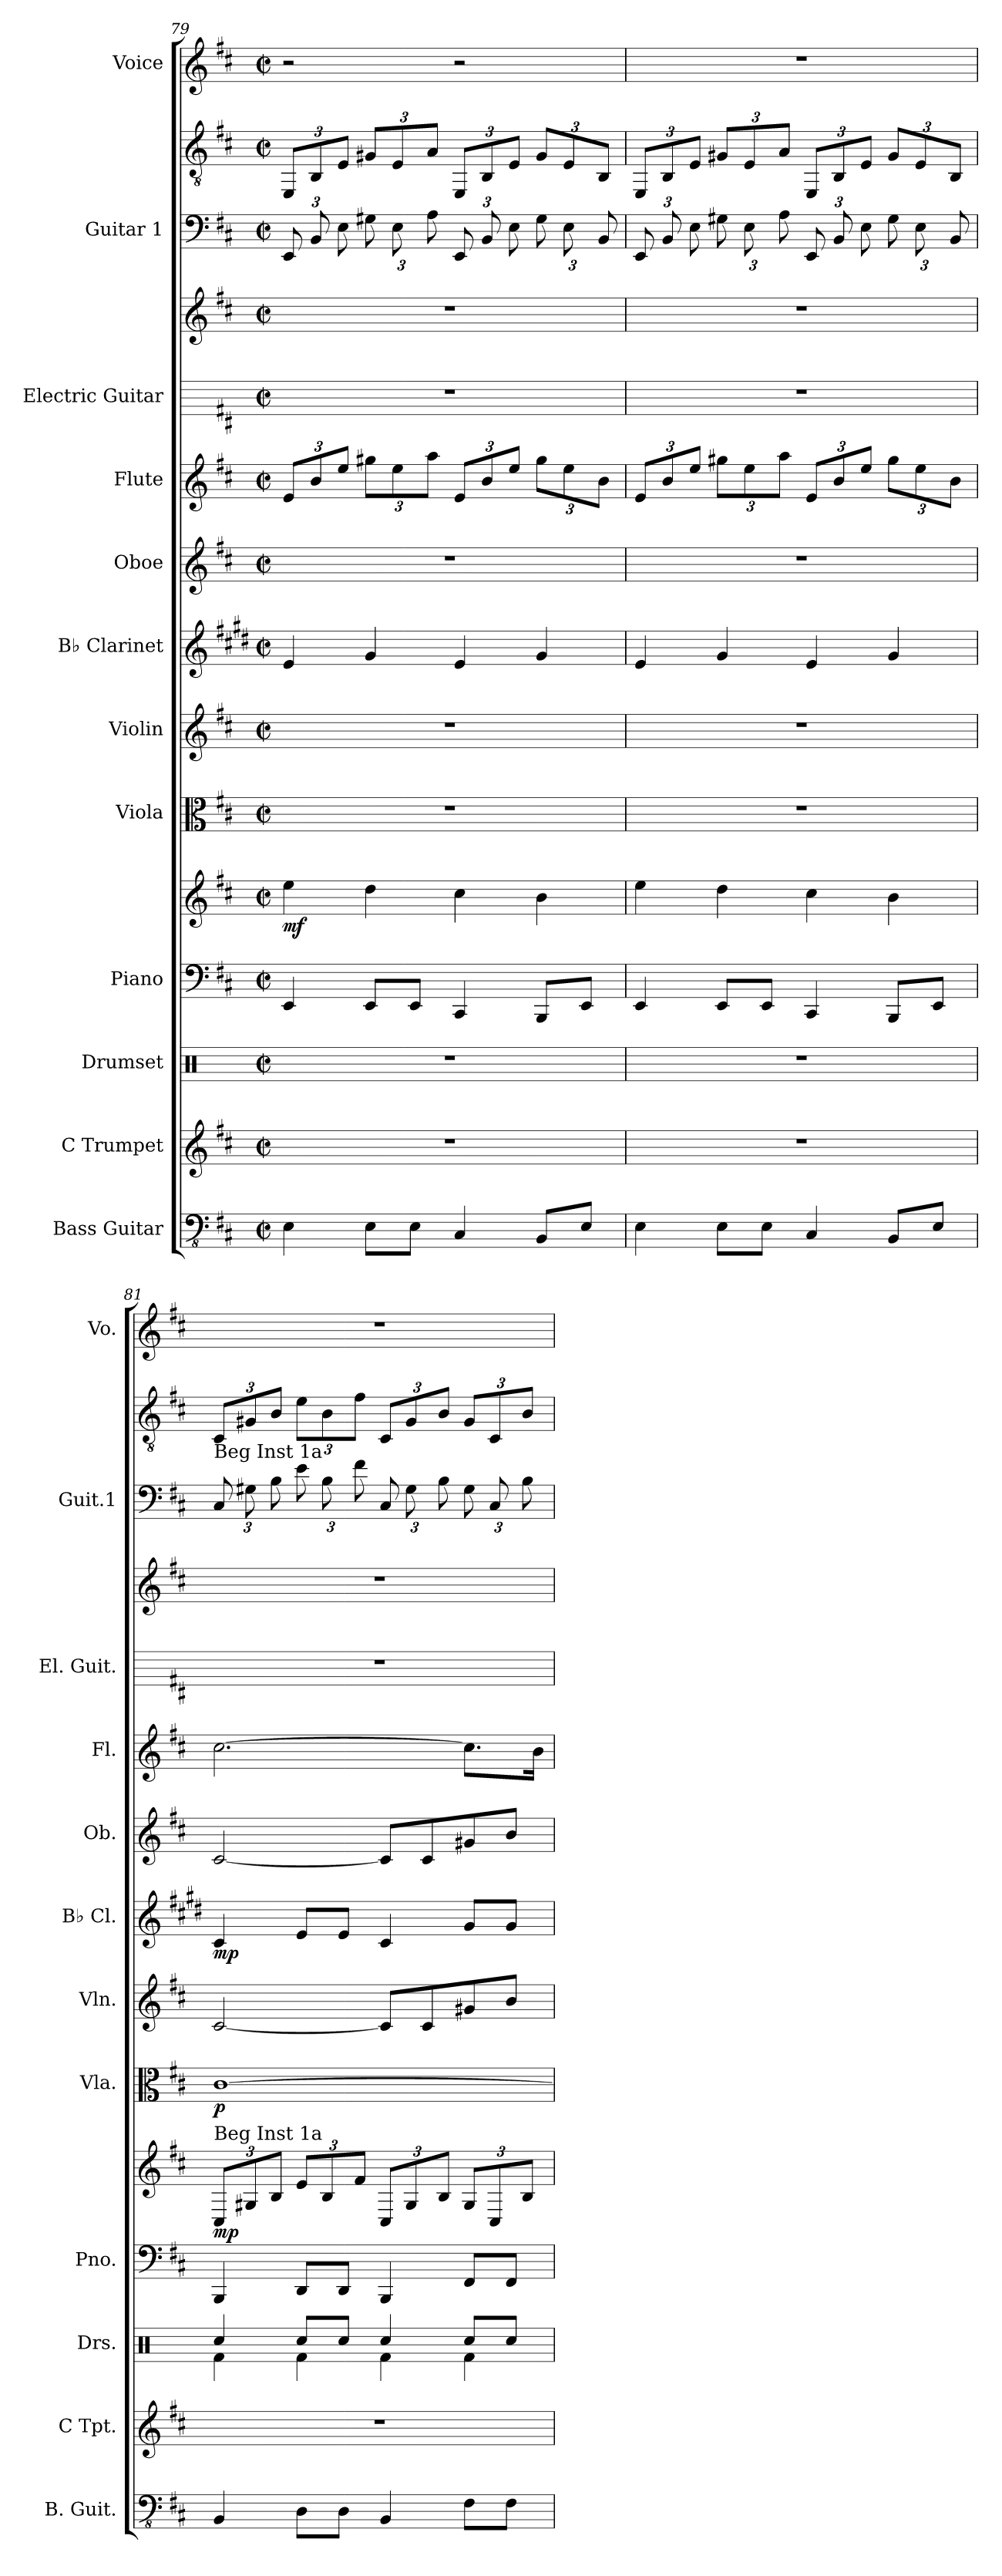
**kern	**kern	**kern	**kern	**kern	**dynam	**kern	**dynam	**kern	**kern	**dynam	**kern	**kern	**kern	**kern	**kern	**kern	**kern
*part12	*part11	*part10	*part9	*part9	*part9	*part8	*part8	*part7	*part6	*part6	*part5	*part4	*part3	*part3	*part2	*part2	*part1
*staff15	*staff14	*staff13	*staff12	*staff11	*staff11/12	*staff10	*staff10	*staff9	*staff8	*staff8	*staff7	*staff6	*staff5	*staff4	*staff3	*staff2	*staff1
*I"Bass Guitar	*I"C Trumpet	*I"Drumset	*I"Piano	*	*	*I"Viola	*	*I"Violin	*I"B♭ Clarinet	*	*I"Oboe	*I"Flute	*I"Electric Guitar	*	*I"Guitar 1	*	*I"Voice
*I'B. Guit.	*I'C Tpt.	*I'Drs.	*I'Pno.	*	*	*I'Vla.	*	*I'Vln.	*I'B♭ Cl.	*	*I'Ob.	*I'Fl.	*I'El. Guit.	*	*I'Guit.1	*	*I'Vo.
*clefFv4	*clefG2	*clefX	*clefF4	*clefG2	*	*clefC3	*	*clefG2	*clefG2	*	*clefG2	*clefG2	*	*clefG2	*	*clefGv2	*clefG2
*	*	*	*	*	*	*	*	*	*ITrd1c2	*	*	*	*	*	*	*	*
*k[f#c#]	*k[f#c#]	*k[]	*k[f#c#]	*k[f#c#]	*	*k[f#c#]	*	*k[f#c#]	*k[f#c#]	*	*k[f#c#]	*k[f#c#]	*k[f#c#]	*k[f#c#]	*k[f#c#]	*k[f#c#]	*k[f#c#]
*M2/2	*M2/2	*M2/2	*M2/2	*M2/2	*	*M2/2	*	*M2/2	*M2/2	*	*M2/2	*M2/2	*M2/2	*M2/2	*M2/2	*M2/2	*M2/2
*met(c|)	*met(c|)	*met(c|)	*met(c|)	*met(c|)	*	*met(c|)	*	*met(c|)	*met(c|)	*	*met(c|)	*met(c|)	*met(c|)	*met(c|)	*met(c|)	*met(c|)	*met(c|)
*	*	*	*	*	*	*	*	*	*	*	*	*Xbrackettup	*	*	*Xbrackettup	*Xbrackettup	*
=79	=79	=79	=79	=79	=79	=79	=79	=79	=79	=79	=79	=79	=79	=79	=79	=79	=79
!	!	!	!	!	!LO:DY:b	!	!	!	!	!	!	!	!	!	!	!	!
4EE\	1r	1r	4EE/	4ee\	mf	1r	.	1r	4d/	.	1r	12e/L	1r	1r	12EE	12EE/L	2r
.	.	.	.	.	.	.	.	.	.	.	.	12b/	.	.	12BB	12BB/	.
.	.	.	.	.	.	.	.	.	.	.	.	12ee/J	.	.	12E	12E/J	.
8EE\L	.	.	8EE/L	4dd\	.	.	.	.	4f#/	.	.	12gg#X\L	.	.	12G#	12G#X/L	.
.	.	.	.	.	.	.	.	.	.	.	.	12ee\	.	.	12E	12E/	.
8EE\J	.	.	8EE/J	.	.	.	.	.	.	.	.	.	.	.	.	.	.
.	.	.	.	.	.	.	.	.	.	.	.	12aa\J	.	.	12A	12A/J	.
4CC#/	.	.	4CC#/	4cc#\	.	.	.	.	4d/	.	.	12e/L	.	.	12EE	12EE/L	2r
.	.	.	.	.	.	.	.	.	.	.	.	12b/	.	.	12BB	12BB/	.
.	.	.	.	.	.	.	.	.	.	.	.	12ee/J	.	.	12E	12E/J	.
8BBB/L	.	.	8BBB/L	4b\	.	.	.	.	4f#/	.	.	12gg#\L	.	.	12G#	12G#/L	.
.	.	.	.	.	.	.	.	.	.	.	.	12ee\	.	.	12E	12E/	.
8EE/J	.	.	8EE/J	.	.	.	.	.	.	.	.	.	.	.	.	.	.
.	.	.	.	.	.	.	.	.	.	.	.	12b\J	.	.	12BB	12BB/J	.
!!LO:PB:g=z
=80	=80	=80	=80	=80	=80	=80	=80	=80	=80	=80	=80	=80	=80	=80	=80	=80	=80
4EE\	1r	1r	4EE/	4ee\	.	1r	.	1r	4d/	.	1r	12e/L	1r	1r	12EE	12EE/L	1r
.	.	.	.	.	.	.	.	.	.	.	.	12b/	.	.	12BB	12BB/	.
.	.	.	.	.	.	.	.	.	.	.	.	12ee/J	.	.	12E	12E/J	.
8EE\L	.	.	8EE/L	4dd\	.	.	.	.	4f#/	.	.	12gg#X\L	.	.	12G#X	12G#X/L	.
.	.	.	.	.	.	.	.	.	.	.	.	12ee\	.	.	12E	12E/	.
8EE\J	.	.	8EE/J	.	.	.	.	.	.	.	.	.	.	.	.	.	.
.	.	.	.	.	.	.	.	.	.	.	.	12aa\J	.	.	12A	12A/J	.
4CC#/	.	.	4CC#/	4cc#\	.	.	.	.	4d/	.	.	12e/L	.	.	12EE	12EE/L	.
.	.	.	.	.	.	.	.	.	.	.	.	12b/	.	.	12BB	12BB/	.
.	.	.	.	.	.	.	.	.	.	.	.	12ee/J	.	.	12E	12E/J	.
8BBB/L	.	.	8BBB/L	4b\	.	.	.	.	4f#/	.	.	12gg#\L	.	.	12G#	12G#/L	.
.	.	.	.	.	.	.	.	.	.	.	.	12ee\	.	.	12E	12E/	.
8EE/J	.	.	8EE/J	.	.	.	.	.	.	.	.	.	.	.	.	.	.
.	.	.	.	.	.	.	.	.	.	.	.	12b\J	.	.	12BB	12BB/J	.
=81	=81	=81	=81	=81	=81	=81	=81	=81	=81	=81	=81	=81	=81	=81	=81	=81	=81
*	*	*^	*	*	*	*	*	*	*	*	*	*	*	*	*	*	*
*	*	*	*	*	*Xbrackettup	*	*	*	*	*	*	*	*	*	*	*	*	*
!	!	!	!	!	!	!	!	!	!	!	!	!	!	!	!	!	!LO:TX:b:t=Beg Inst 1a	!
!	!	!	!	!	!LO:TX:a:t=Beg Inst 1a	!	!	!	!	!	!	!	!	!	!	!	!	!
!	!	!	!	!	!	!LO:DY:b	!	!LO:DY:b	!	!	!LO:DY:b	!	!	!	!	!	!	!
4BBB/	1r	4Rcc/	4Rf\	4BBB/	12C#/L	mp	[1c#	p	[2c#/	4B/	mp	[2c#/	[2.cc#\	1r	1r	12C#	12C#/L	1r
.	.	.	.	.	12G#X/	.	.	.	.	.	.	.	.	.	.	12G#X	12G#X/	.
.	.	.	.	.	12B/J	.	.	.	.	.	.	.	.	.	.	12B	12B/J	.
8DD\L	.	8Rcc/L	4Rf\	8DD/L	12e/L	.	.	.	.	8d/L	.	.	.	.	.	12e	12e\L	.
.	.	.	.	.	12B/	.	.	.	.	.	.	.	.	.	.	12B	12B\	.
8DD\J	.	8Rcc/J	.	8DD/J	.	.	.	.	.	8d/J	.	.	.	.	.	.	.	.
.	.	.	.	.	12f#/J	.	.	.	.	.	.	.	.	.	.	12f#	12f#\J	.
4BBB/	.	4Rcc/	4Rf\	4BBB/	12C#/L	.	.	.	8c#/L]	4B/	.	8c#/L]	.	.	.	12C#	12C#/L	.
.	.	.	.	.	12G#/	.	.	.	.	.	.	.	.	.	.	12G#	12G#/	.
.	.	.	.	.	.	.	.	.	8c#/	.	.	8c#/	.	.	.	.	.	.
.	.	.	.	.	12B/J	.	.	.	.	.	.	.	.	.	.	12B	12B/J	.
8FF#\L	.	8Rcc/L	4Rf\	8FF#/L	12G#/L	.	.	.	8g#X/	8f#/L	.	8g#X/	8.cc#\L]	.	.	12G#	12G#/L	.
.	.	.	.	.	12C#/	.	.	.	.	.	.	.	.	.	.	12C#	12C#/	.
8FF#\J	.	8Rcc/J	.	8FF#/J	.	.	.	.	8b/J	8f#/J	.	8b/J	.	.	.	.	.	.
.	.	.	.	.	12B/J	.	.	.	.	.	.	.	.	.	.	12B	12B/J	.
.	.	.	.	.	.	.	.	.	.	.	.	.	16b\Jk	.	.	.	.	.
*	*	*v	*v	*	*	*	*	*	*	*	*	*	*	*	*	*	*	*
=	=	=	=	=	=	=	=	=	=	=	=	=	=	=	=	=	=
*-	*-	*-	*-	*-	*-	*-	*-	*-	*-	*-	*-	*-	*-	*-	*-	*-	*-
